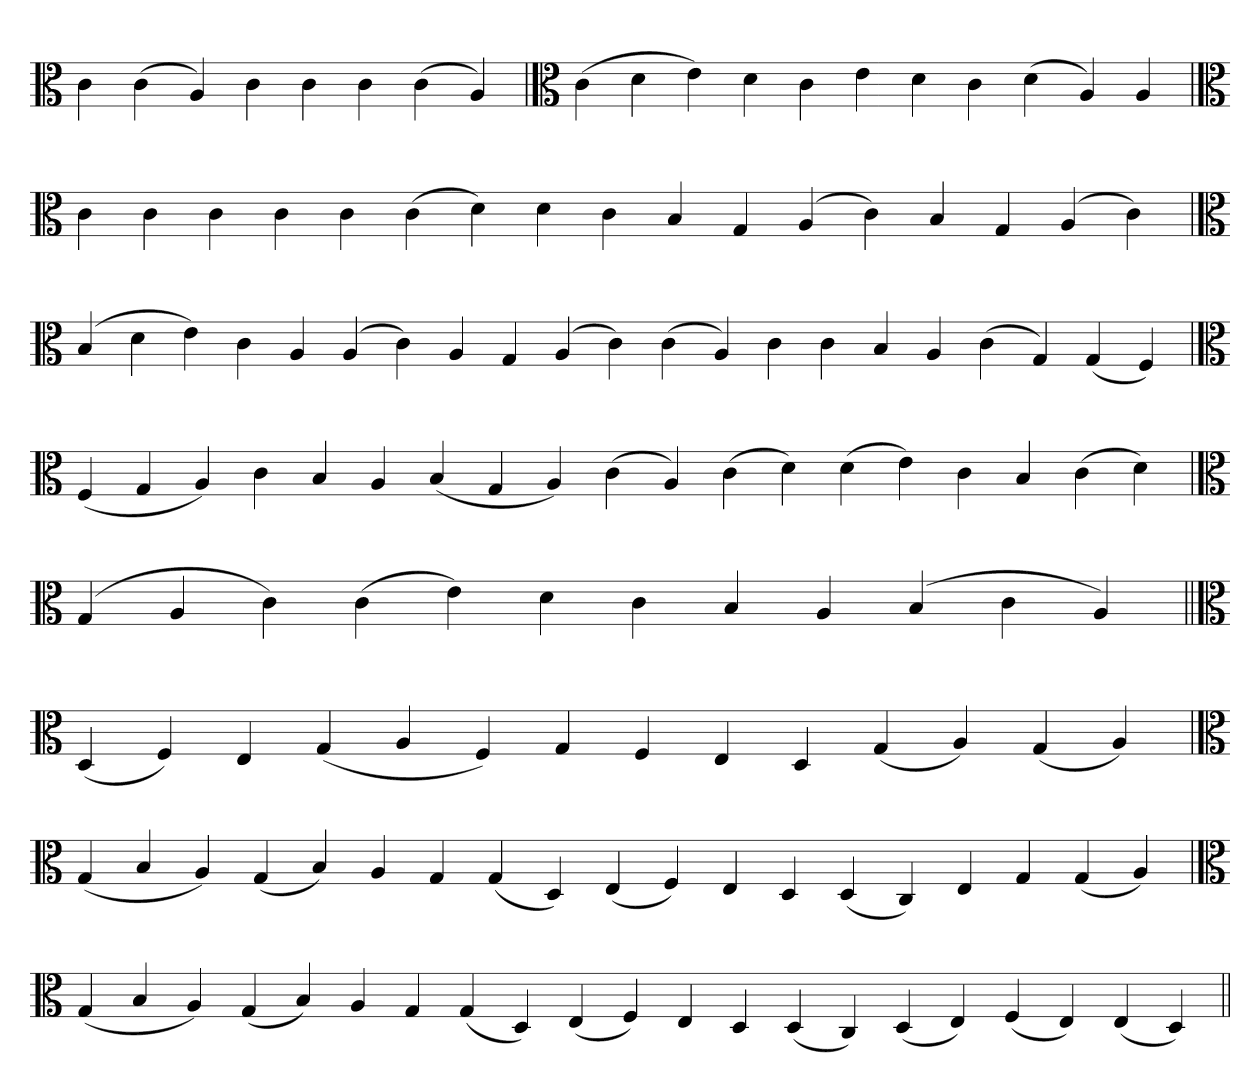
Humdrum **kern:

**kern
*part1
*staff1
*clefC3
=
4c
(4c
4A)
4c
4c
4c
(4c
4A)
=`
*clefC3
(4c
4d
4e)
4d
4c
4e
4d
4c
(4d
4A)
4A
=
*clefC3
4c
4c
4c
4c
4c
(4c
4d)
4d
4c
4B
4G
(4A
4c)
4B
4G
(4A
4c)
=`
*clefC3
(4B
4d
4e)
4c
4A
(4A
4c)
4A
4G
(4A
4c)
(4c
4A)
4c
4c
4B
4A
(4c
4G)
(4G
4F)
=
*clefC3
(4F
4G
4A)
4c
4B
4A
(4B
4G
4A)
(4c
4A)
(4c
4d)
(4d
4e)
4c
4B
(4c
4d)
=`
*clefC3
(4G
4A
4c)
(4c
4e)
4d
4c
4B
4A
(4B
4c
4A)
=||
*clefC3
(4D
4F)
4E
(4G
4A
4F)
4G
4F
4E
4D
(4G
4A)
(4G
4A)
='
*clefC3
(4G
4B
4A)
(4G
4B)
4A
4G
(4G
4D)
(4E
4F)
4E
4D
(4D
4C)
4E
4G
(4G
4A)
=`
*clefC3
(4G
4B
4A)
(4G
4B)
4A
4G
(4G
4D)
(4E
4F)
4E
4D
(4D
4C)
(4D
4E)
(4F
4E)
(4E
4D)
=||
*-
